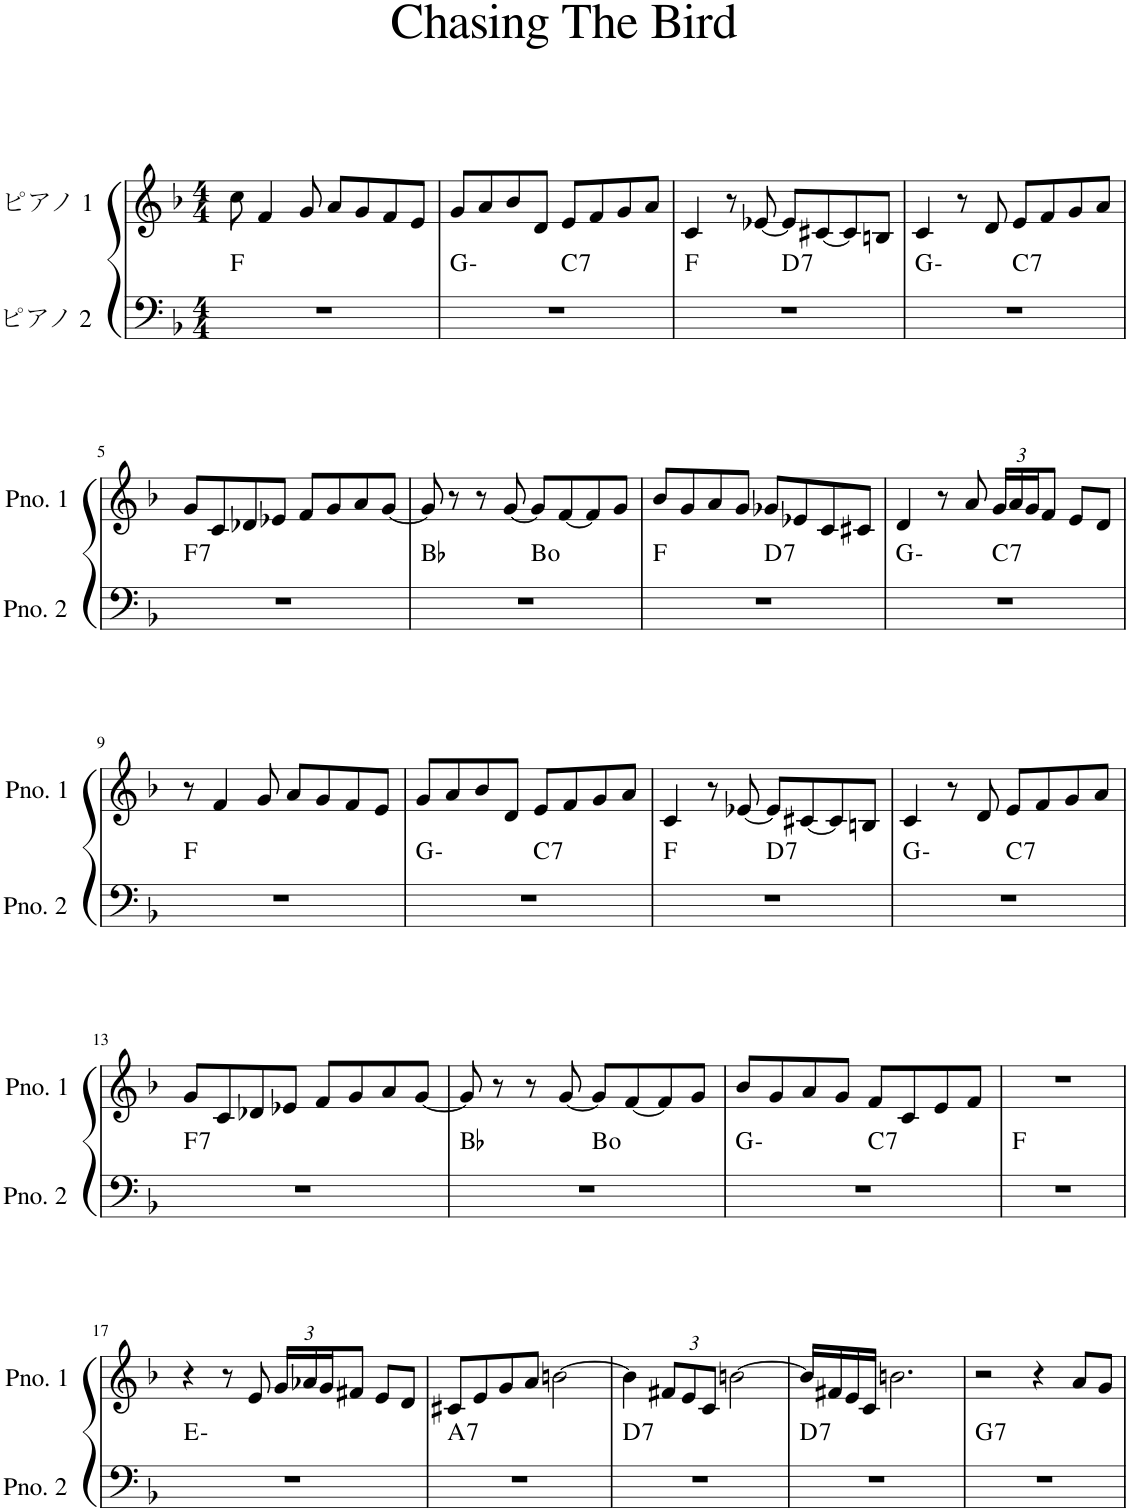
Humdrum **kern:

**kern	**harte	**kern
*part2	*part2	*part1
*staff2	*	*staff1
*I"ピアノ 2	*	*I"ピアノ 1
*clefF4	*	*clefG2
*k[b-]	*	*k[b-]
*M4/4	*	*M4/4
=1	=1	=1
1r	F:maj	8cc\
.	.	4f/
.	.	8g/
.	.	8a/L
.	.	8g/
.	.	8f/
.	.	8e/J
=2	=2	=2
*^	*	*
1r	2ryy	G:min	8g/L
.	.	.	8a/
.	.	.	8b-/
.	.	.	8d/J
!	!	!LO:H:kt=7	!
.	2ryy	C:7	8e/L
.	.	.	8f/
.	.	.	8g/
.	.	.	8a/J
=3	=3	=3	=3
1r	2ryy	F:maj	4c/
.	.	.	8r
.	.	.	[8e-X/
!	!	!LO:H:kt=7	!
.	2ryy	D:7	8e-/L]
.	.	.	[8c#X/
.	.	.	8c#/]
.	.	.	8Bn/J
=4	=4	=4	=4
1r	2ryy	G:min	4c/
.	.	.	8r
.	.	.	8d/
!	!	!LO:H:kt=7	!
.	2ryy	C:7	8e/L
.	.	.	8f/
.	.	.	8g/
.	.	.	8a/J
!!LO:LB:g=z
=5	=5	=5	=5
!	!	!LO:H:kt=7	!
*v	*v	*	*
1r	F:7	8g/L
.	.	8c/
.	.	8d-X/
.	.	8e-X/J
.	.	8f/L
.	.	8g/
.	.	8a/
.	.	[8g/J
=6	=6	=6
*^	*	*
1r	2ryy	Bb:maj	8g/]
.	.	.	8r
.	.	.	8r
.	.	.	[8g/
.	2ryy	B:dim	8g/L]
.	.	.	[8f/
.	.	.	8f/]
.	.	.	8g/J
=7	=7	=7	=7
1r	2ryy	F:maj	8b-/L
.	.	.	8g/
.	.	.	8a/
.	.	.	8g/J
!	!	!LO:H:kt=7	!
.	2ryy	D:7	8g-X/L
.	.	.	8e-X/
.	.	.	8c/
.	.	.	8c#X/J
=8	=8	=8	=8
1r	2ryy	G:min	4d/
.	.	.	8r
.	.	.	8a/
*	*	*	*Xbrackettup
!	!	!LO:H:kt=7	!
.	2ryy	C:7	24g/LL
.	.	.	24a/
.	.	.	24g/J
.	.	.	8f/J
.	.	.	8e/L
.	.	.	8d/J
*v	*v	*	*
!!LO:LB:g=z
=9	=9	=9
1r	F:maj	8r
.	.	4f/
.	.	8g/
.	.	8a/L
.	.	8g/
.	.	8f/
.	.	8e/J
=10	=10	=10
*^	*	*
1r	2ryy	G:min	8g/L
.	.	.	8a/
.	.	.	8b-/
.	.	.	8d/J
!	!	!LO:H:kt=7	!
.	2ryy	C:7	8e/L
.	.	.	8f/
.	.	.	8g/
.	.	.	8a/J
=11	=11	=11	=11
1r	2ryy	F:maj	4c/
.	.	.	8r
.	.	.	[8e-X/
!	!	!LO:H:kt=7	!
.	2ryy	D:7	8e-/L]
.	.	.	[8c#X/
.	.	.	8c#/]
.	.	.	8Bn/J
=12	=12	=12	=12
1r	2ryy	G:min	4c/
.	.	.	8r
.	.	.	8d/
!	!	!LO:H:kt=7	!
.	2ryy	C:7	8e/L
.	.	.	8f/
.	.	.	8g/
.	.	.	8a/J
!!LO:LB:g=z
=13	=13	=13	=13
!	!	!LO:H:kt=7	!
*v	*v	*	*
1r	F:7	8g/L
.	.	8c/
.	.	8d-X/
.	.	8e-X/J
.	.	8f/L
.	.	8g/
.	.	8a/
.	.	[8g/J
=14	=14	=14
*^	*	*
1r	2ryy	Bb:maj	8g/]
.	.	.	8r
.	.	.	8r
.	.	.	[8g/
.	2ryy	B:dim	8g/L]
.	.	.	[8f/
.	.	.	8f/]
.	.	.	8g/J
=15	=15	=15	=15
1r	2ryy	G:min	8b-/L
.	.	.	8g/
.	.	.	8a/
.	.	.	8g/J
!	!	!LO:H:kt=7	!
.	2ryy	C:7	8f/L
.	.	.	8c/
.	.	.	8e/
.	.	.	8f/J
*v	*v	*	*
=16	=16	=16
1r	F:maj	1r
!!LO:LB:g=z
=17	=17	=17
1r	E:min	4r
.	.	8r
.	.	8e/
.	.	24g/LL
.	.	24a-X/
.	.	24g/J
.	.	8f#X/J
.	.	8e/L
.	.	8d/J
=18	=18	=18
!	!LO:H:kt=7	!
1r	A:7	8c#X/L
.	.	8e/
.	.	8g/
.	.	8a/J
.	.	[2bn\
=19	=19	=19
!	!LO:H:kt=7	!
1r	D:7	4b\]
.	.	12f#X/L
.	.	12e/
.	.	12c/J
.	.	[2bn\
=20	=20	=20
!	!LO:H:kt=7	!
1r	D:7	16b/LL]
.	.	16f#X/
.	.	16e/
.	.	16c/JJ
.	.	2.bn\
=21	=21	=21
!	!LO:H:kt=7	!
1r	G:7	2r
.	.	4r
.	.	8a/L
.	.	8g/J
=	=	=
*-	*-	*-
